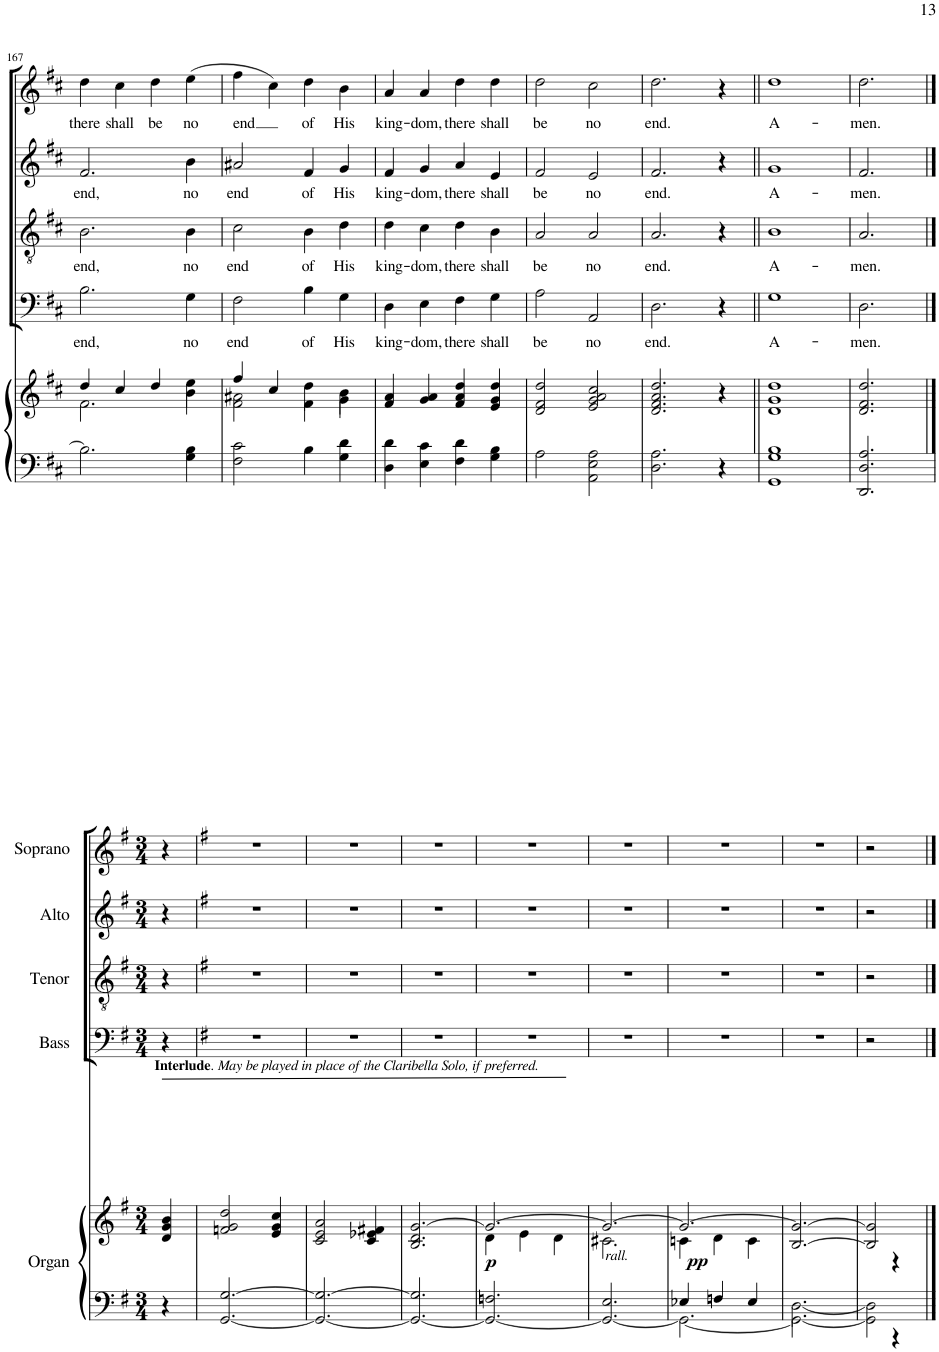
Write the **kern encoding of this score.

**kern	**kern	**dynam	**kern	**text	**kern	**text	**kern	**text	**kern	**text
*part5	*part5	*part5	*part4	*part4	*part3	*part3	*part2	*part2	*part1	*part1
*staff6	*staff5	*staff5/6	*staff4	*staff4	*staff3	*staff3	*staff2	*staff2	*staff1	*staff1
*I"Organ	*	*	*I"Bass	*	*I"Tenor	*	*I"Alto	*	*I"Soprano	*
!!LO:PB:g=z
*clefF4	*clefG2	*	*clefF4	*	*clefGv2	*	*clefG2	*	*clefG2	*
*k[f#c#]	*k[f#c#]	*	*k[f#c#]	*	*k[f#c#]	*	*k[f#c#]	*	*k[f#c#]	*
*M4/4	*M4/4	*	*M4/4	*	*M4/4	*	*M4/4	*	*M4/4	*
*met(c)	*met(c)	*	*met(c)	*	*met(c)	*	*met(c)	*	*met(c)	*
=167	=167	=167	=167	=167	=167	=167	=167	=167	=167	=167
*	*^	*	*	*	*	*	*	*	*	*
!	!	!	!	!	!LO:LY:b	!	!LO:LY:b	!	!LO:LY:b	!	!LO:LY:b
2.B\]	4dd/	2.f#\	.	2.B\	end,	2.B\	end,	2.f#/	end,	4dd\	there
!	!	!	!	!	!	!	!	!	!	!	!LO:LY:b
.	4cc#/	.	.	.	.	.	.	.	.	4cc#\	shall
!	!	!	!	!	!	!	!	!	!	!	!LO:LY:b
.	4dd/	.	.	.	.	.	.	.	.	4dd\	be
!	!	!	!	!	!LO:LY:b	!	!LO:LY:b	!	!LO:LY:b	!	!LO:LY:b
4G\ 4B\	4ee\	4b\	.	4G\	no	4B\	no	4b\	no	(4ee\	no
=168	=168	=168	=168	=168	=168	=168	=168	=168	=168	=168	=168
!	!	!	!	!	!LO:LY:b	!	!LO:LY:b	!	!LO:LY:b	!	!LO:LY:b
2F#\ 2c#\	4ff#/	2f#\ 2a#X\	.	2F#\	end	2c#\	end	2a#X/	end	4ff#\	end
.	4cc#/	.	.	.	.	.	.	.	.	4cc#\)	.
!	!	!	!	!	!LO:LY:b	!	!LO:LY:b	!	!LO:LY:b	!	!LO:LY:b
4B\	4dd\	4f#\	.	4B\	of	4B\	of	4f#/	of	4dd\	of
!	!	!	!	!	!LO:LY:b	!	!LO:LY:b	!	!LO:LY:b	!	!LO:LY:b
4G\ 4d\	4b\	4g\	.	4G\	His	4d\	His	4g/	His	4b\	His
=169	=169	=169	=169	=169	=169	=169	=169	=169	=169	=169	=169
!	!	!	!	!	!LO:LY:b	!	!LO:LY:b	!	!LO:LY:b	!	!LO:LY:b
*	*v	*v	*	*	*	*	*	*	*	*	*
4D\ 4d\	4f#/ 4a/	.	4D\	king-	4d\	king-	4f#/	king-	4a/	king-
!	!	!	!	!LO:LY:b	!	!LO:LY:b	!	!LO:LY:b	!	!LO:LY:b
4E\ 4c#\	4g/ 4a/	.	4E\	-dom,	4c#\	-dom,	4g/	-dom,	4a/	-dom,
!	!	!	!	!LO:LY:b	!	!LO:LY:b	!	!LO:LY:b	!	!LO:LY:b
4F#\ 4d\	4f#/ 4a/ 4dd/	.	4F#\	there	4d\	there	4a/	there	4dd\	there
!	!	!	!	!LO:LY:b	!	!LO:LY:b	!	!LO:LY:b	!	!LO:LY:b
4G\ 4B\	4e/ 4g/ 4dd/	.	4G\	shall	4B\	shall	4e/	shall	4dd\	shall
=170	=170	=170	=170	=170	=170	=170	=170	=170	=170	=170
!	!	!	!	!LO:LY:b	!	!LO:LY:b	!	!LO:LY:b	!	!LO:LY:b
2A\	2d/ 2f#/ 2dd/	.	2A\	be	2A/	be	2f#/	be	2dd\	be
!	!	!	!	!LO:LY:b	!	!LO:LY:b	!	!LO:LY:b	!	!LO:LY:b
2AA\ 2E\ 2A\	2e/ 2g/ 2a/ 2cc#/	.	2AA/	no	2A/	no	2e/	no	2cc#\	no
=171	=171	=171	=171	=171	=171	=171	=171	=171	=171	=171
!	!	!	!	!LO:LY:b	!	!LO:LY:b	!	!LO:LY:b	!	!LO:LY:b
2.D\ 2.A\	2.d/ 2.f#/ 2.a/ 2.dd/	.	2.D\	end.	2.A/	end.	2.f#/	end.	2.dd\	end.
4r	4r	.	4r	.	4r	.	4r	.	4r	.
=172||	=172||	=172||	=172||	=172||	=172||	=172||	=172||	=172||	=172||	=172||
!	!	!	!	!LO:LY:b	!	!LO:LY:b	!	!LO:LY:b	!	!LO:LY:b
1GG 1G 1B	1d 1g 1dd	.	1G	A-	1B	A-	1g	A-	1dd	A-
=173	=173	=173	=173	=173	=173	=173	=173	=173	=173	=173
!	!	!	!	!LO:LY:b	!	!LO:LY:b	!	!LO:LY:b	!	!LO:LY:b
2.DD/ 2.D/ 2.A/	2.d/ 2.f#/ 2.dd/	.	2.D\	-men.	2.A/	-men.	2.f#/	-men.	2.dd\	-men.
!!LO:LB:g=z
==1	==1	==1	==1	==1	==1	==1	==1	==1	==1	==1
*k[f#]	*k[f#]	*	*k[f#]	*	*k[f#]	*	*k[f#]	*	*k[f#]	*
*M3/4	*M3/4	*	*M3/4	*	*M3/4	*	*M3/4	*	*M3/4	*
!	!LO:TX:a:B:t=Interlude	!	!	!	!	!	!	!	!	!
!	!LO:TX:a:t=.	!	!	!	!	!	!	!	!	!
!	!LO:TX:a:i:t=May be played in place of the Claribella Solo, if preferred.	!	!	!	!	!	!	!	!	!
4r	4d/ 4g/ 4b/	.	4r	.	4r	.	4r	.	4r	.
=2	=2	=2	=2	=2	=2	=2	=2	=2	=2	=2
*	*	*	*k[f#]	*	*k[f#]	*	*k[f#]	*	*k[f#]	*
[2.GG/ [2.G/	2fn/ 2g/ 2dd/	.	2.r	.	2.r	.	2.r	.	2.r	.
.	4e/ 4g/ 4cc/	.	.	.	.	.	.	.	.	.
=3	=3	=3	=3	=3	=3	=3	=3	=3	=3	=3
2.GG/_ 2.G/_	2c/ 2e/ 2a/	.	2.r	.	2.r	.	2.r	.	2.r	.
.	4c/ 4e-X/ 4f#X/	.	.	.	.	.	.	.	.	.
=4	=4	=4	=4	=4	=4	=4	=4	=4	=4	=4
2.GG/_ 2.G/]	2.B/ 2.d/ [2.g/	.	2.r	.	2.r	.	2.r	.	2.r	.
=5	=5	=5	=5	=5	=5	=5	=5	=5	=5	=5
*	*^	*	*	*	*	*	*	*	*	*
!	!	!	!LO:DY:b	!	!	!	!	!	!	!	!
2.GG/_ 2.Fn/	2.g/_	4d\	p	2.r	.	2.r	.	2.r	.	2.r	.
.	.	4e\	.	.	.	.	.	.	.	.	.
.	.	4d\	.	.	.	.	.	.	.	.	.
=6	=6	=6	=6	=6	=6	=6	=6	=6	=6	=6	=6
!LO:TX:a:i:t=rall.	!	!	!	!	!	!	!	!	!	!	!
2.GG/_ 2.E/	2.g/_	2.c#X\	.	2.r	.	2.r	.	2.r	.	2.r	.
=7	=7	=7	=7	=7	=7	=7	=7	=7	=7	=7	=7
*^	*	*	*	*	*	*	*	*	*	*	*
!	!	!	!	!LO:DY:b	!	!	!	!	!	!	!	!
2.GG\_	4E-X/	2.g/_	4cn\	pp	2.r	.	2.r	.	2.r	.	2.r	.
.	4Fn/	.	4d\	.	.	.	.	.	.	.	.	.
.	4E-/	.	4c\	.	.	.	.	.	.	.	.	.
=8	=8	=8	=8	=8	=8	=8	=8	=8	=8	=8	=8	=8
2.GG\_	[2.D\	2.g/_	[2.B/	.	2.r	.	2.r	.	2.r	.	2.r	.
=9	=9	=9	=9	=9	=9	=9	=9	=9	=9	=9	=9	=9
2GG\] 2D\]	4ryy	2B/] 2g/]	4ryy	.	2r	.	2r	.	2r	.	2r	.
.	4r	.	4r	.	.	.	.	.	.	.	.	.
*v	*v	*	*	*	*	*	*	*	*	*	*	*
*	*v	*v	*	*	*	*	*	*	*	*	*
==	==	==	==	==	==	==	==	==	==	==
*-	*-	*-	*-	*-	*-	*-	*-	*-	*-	*-
